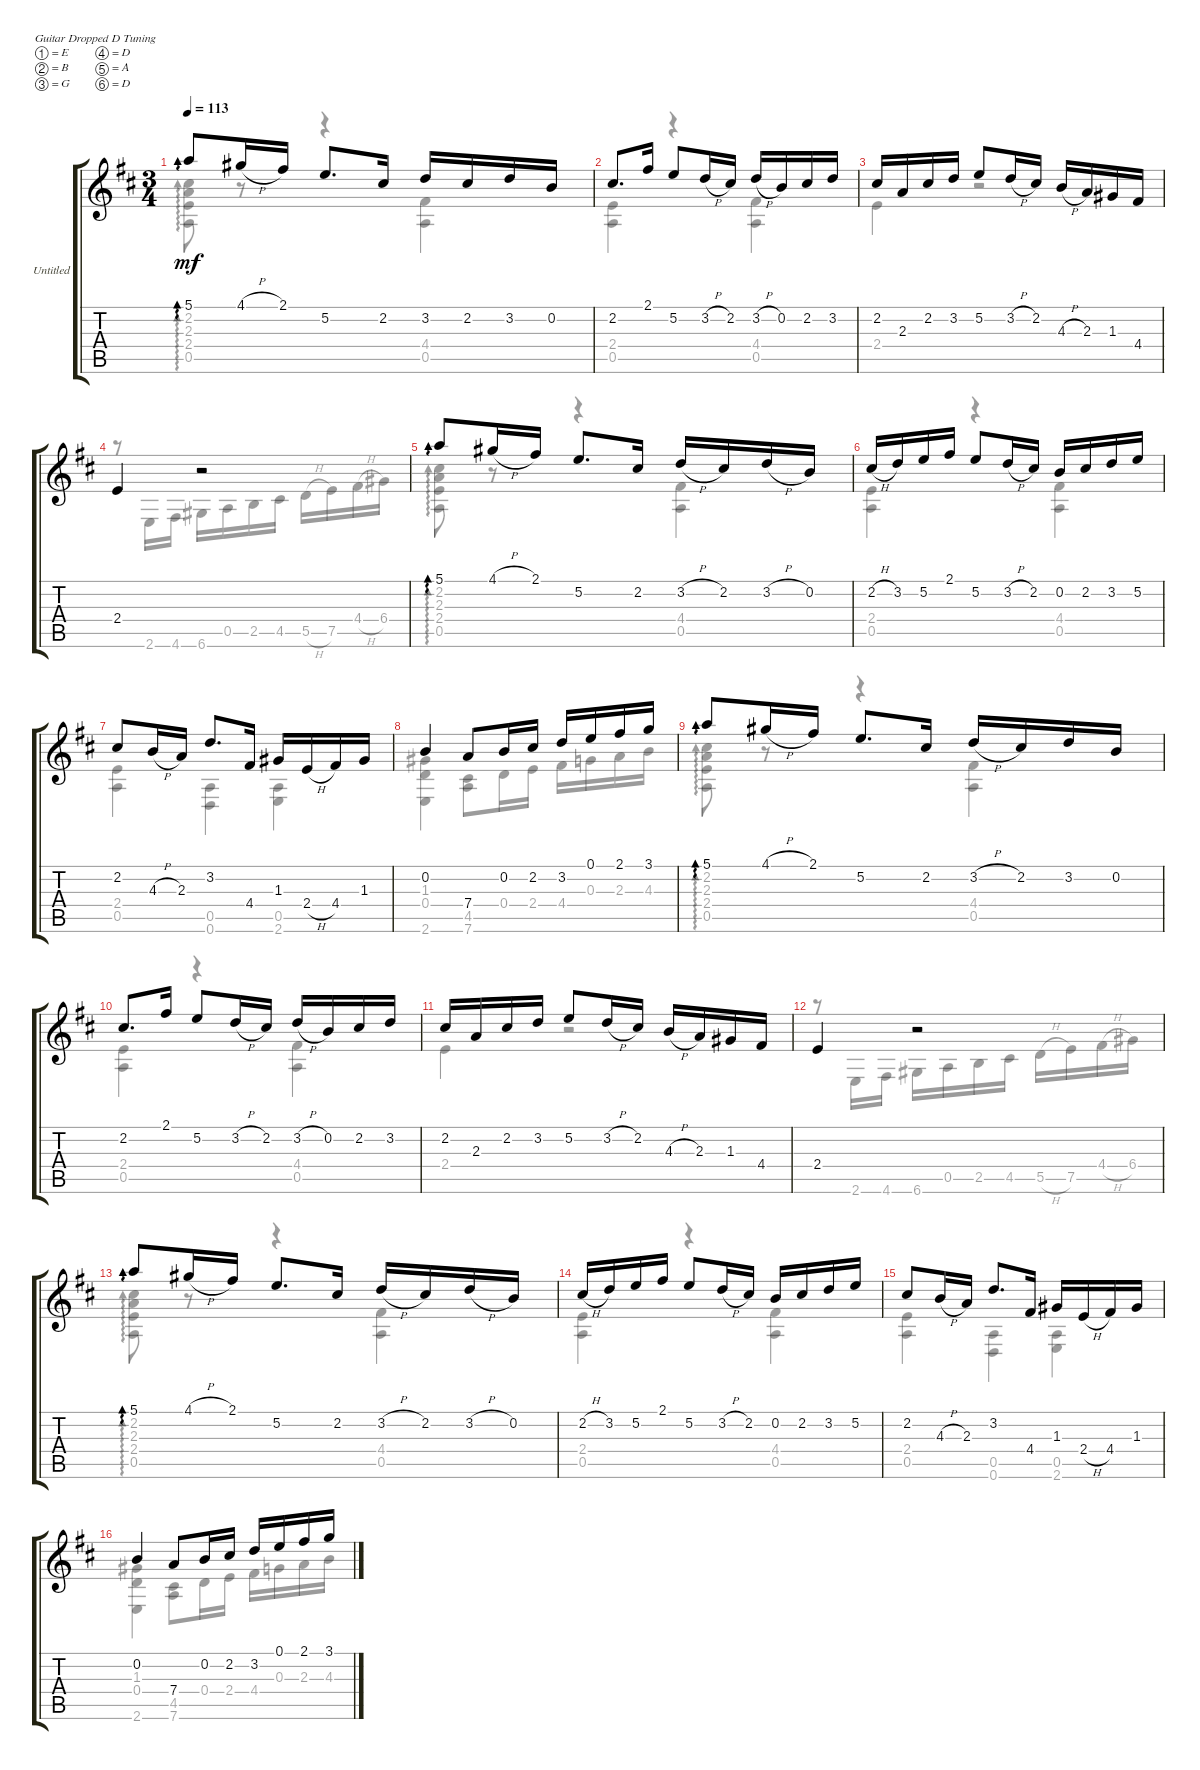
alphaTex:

\bracketExtendMode groupsimilarinstruments
\firstSystemTrackNameOrientation horizontal
\otherSystemsTrackNameOrientation horizontal
\track ("Untitled" "Untitled") {instrument acousticguitarnylon}
\staff {score tabs}
\tuning (E4 B3 G3 D3 A2 D2)
\voice
\ts (3 4)
\tempo 113
\clef g2
\ks d
5.1.8{ad 0 dy mf} 4.1{h}.16 2.1.16 5.2.8{d} 2.2.16 3.2.16 2.2.16 3.2.16 0.2.16 |
2.2.8{d} 2.1.16 5.2.8 3.2{h}.16 2.2.16 3.2{h}.16 0.2.16 2.2.16 3.2.16 |
2.2.16 2.3.16 2.2.16 3.2.16 5.2.8 3.2{h}.16 2.2.16 4.3{h}.16 2.3.16 1.3.16 4.4.16 |
2.4.4 r.2 |
5.1.8{ad 0} 4.1{h}.16 2.1.16 5.2.8{d} 2.2.16 3.2{h}.16 2.2.16 3.2{h}.16 0.2.16 |
2.2{h}.16 3.2.16 5.2.16 2.1.16 5.2.8 3.2{h}.16 2.2.16 0.2.16 2.2.16 3.2.16 5.2.16 |
2.2.8 4.3{h}.16 2.3.16 3.2.8{d} 4.4.16 1.3.16 2.4{h}.16 4.4.16 1.3.16 |
0.2.4 7.4.8 0.2.16 2.2.16 3.2.16 0.1.16 2.1.16 3.1.16 |
5.1.8{ad 0} 4.1{h}.16 2.1.16 5.2.8{d} 2.2.16 3.2{h}.16 2.2.16 3.2.16 0.2.16 |
2.2.8{d} 2.1.16 5.2.8 3.2{h}.16 2.2.16 3.2{h}.16 0.2.16 2.2.16 3.2.16 |
2.2.16 2.3.16 2.2.16 3.2.16 5.2.8 3.2{h}.16 2.2.16 4.3{h}.16 2.3.16 1.3.16 4.4.16 |
2.4.4 r.2 |
5.1.8{ad 0} 4.1{h}.16 2.1.16 5.2.8{d} 2.2.16 3.2{h}.16 2.2.16 3.2{h}.16 0.2.16 |
2.2{h}.16 3.2.16 5.2.16 2.1.16 5.2.8 3.2{h}.16 2.2.16 0.2.16 2.2.16 3.2.16 5.2.16 |
2.2.8 4.3{h}.16 2.3.16 3.2.8{d} 4.4.16 1.3.16 2.4{h}.16 4.4.16 1.3.16 |
0.2.4 7.4.8 0.2.16 2.2.16 3.2.16 0.1.16 2.1.16 3.1.16
\voice
\clef g2
\ottava regular
\simile none
\ks d
(2.2 2.3 2.4 0.5).8{ad 0 dy mf} r.8 r.4 (4.4 0.5).4 |
(2.4 0.5).4 r.4 (4.4 0.5).4 |
2.4.4 r.2 |
r.8 2.6.16 4.6.16 6.6.16 0.5.16 2.5.16 4.5.16 5.5{h}.16 7.5.16 4.4{h}.16 6.4.16 |
(2.2 2.3 2.4 0.5).8{ad 0} r.8 r.4 (4.4 0.5).4 |
(2.4 0.5).4 r.4 (4.4 0.5).4 |
(2.4 0.5).4 (0.5 0.6).4 (0.5 2.6).4 |
(1.3 0.4 2.6).4 (4.5 7.6).8 0.4.16 2.4.16 4.4.16 0.3.16 2.3.16 4.3.16 |
(2.2 2.3 2.4 0.5).8{ad 0} r.8 r.4 (4.4 0.5).4 |
(2.4 0.5).4 r.4 (4.4 0.5).4 |
2.4.4 r.2 |
r.8 2.6.16 4.6.16 6.6.16 0.5.16 2.5.16 4.5.16 5.5{h}.16 7.5.16 4.4{h}.16 6.4.16 |
(2.2 2.3 2.4 0.5).8{ad 0} r.8 r.4 (4.4 0.5).4 |
(2.4 0.5).4 r.4 (4.4 0.5).4 |
(2.4 0.5).4 (0.5 0.6).4 (0.5 2.6).4 |
(1.3 0.4 2.6).4 (4.5 7.6).8 0.4.16 2.4.16 4.4.16 0.3.16 2.3.16 4.3.16
